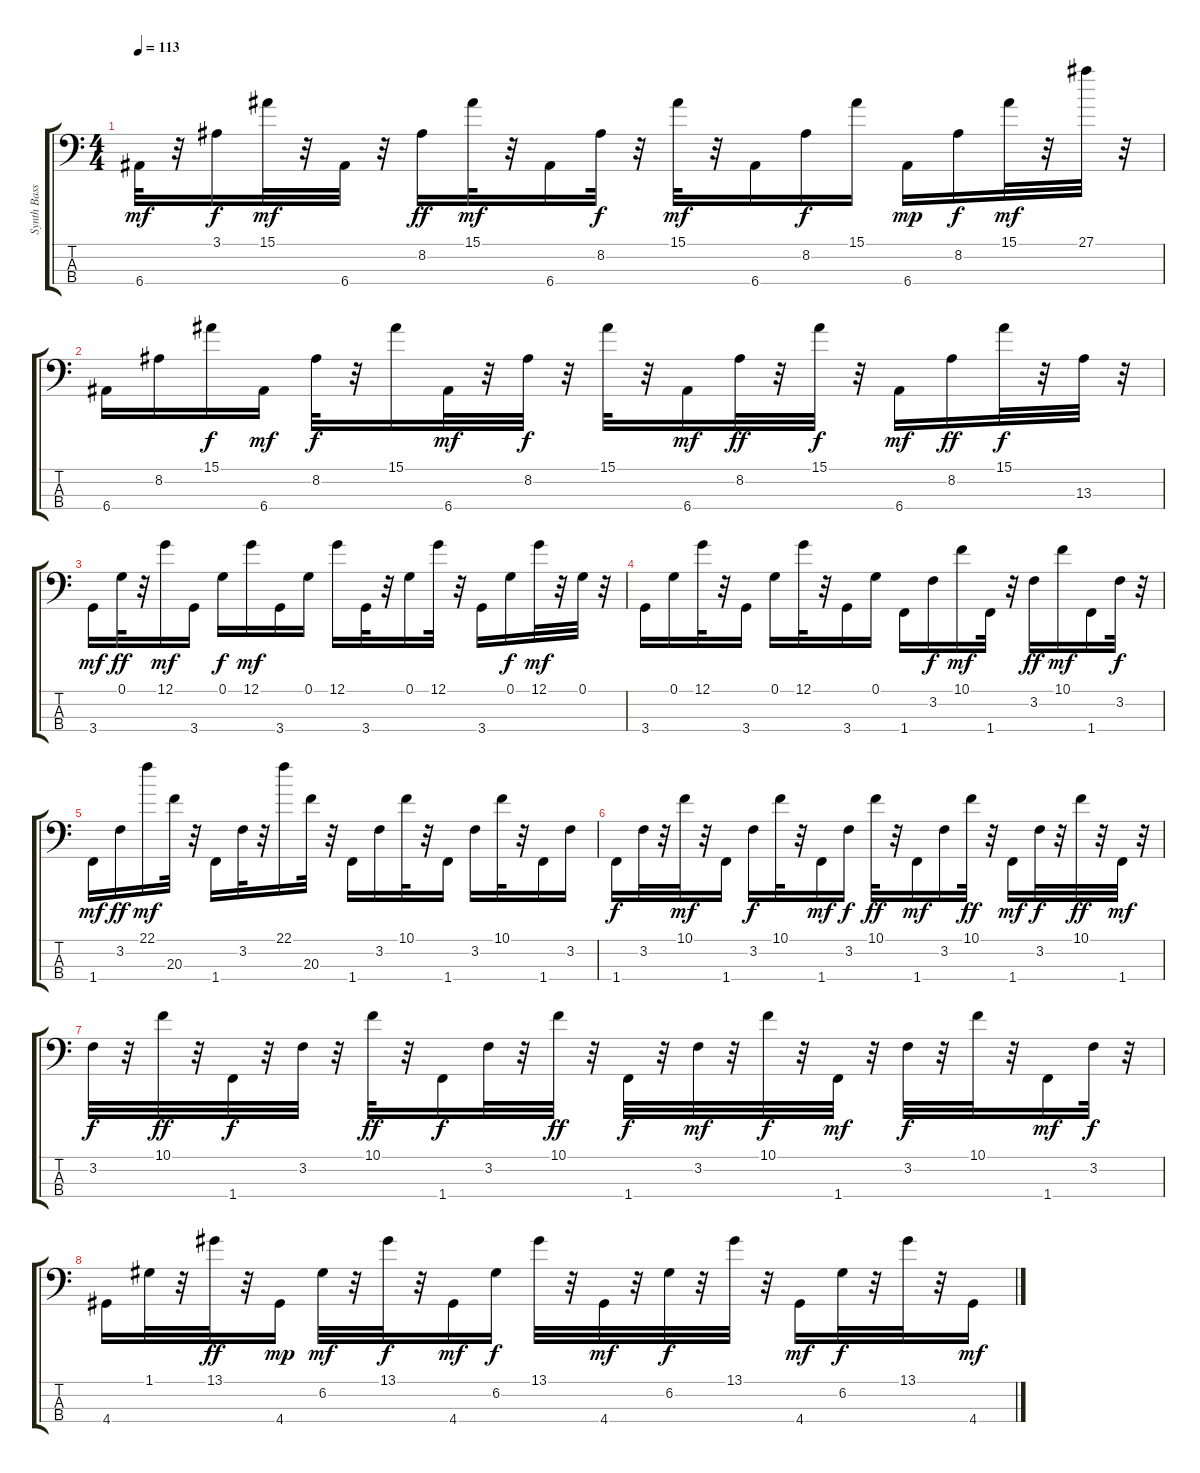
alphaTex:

\track ("Synth Bass" "Synth Bass") {instrument synthbass1}
\staff {score tabs}
\tuning (G2 D2 A1 E1) {hide}
\ts (4 4)
\tempo 113
\clef f4
\ks c
6.4.32{dy mf} r.32 3.1.16{dy f} 15.1.32{dy mf} r.32 6.4.32 r.32 8.2.16{dy ff} 15.1.32{dy mf} r.32 6.4.16 8.2.32{dy f} r.32 15.1.32{dy mf} r.32 6.4.16 8.2.16{dy f} 15.1.16 6.4.16{dy mp} 8.2.16{dy f} 15.1.32{dy mf} r.32 27.1.32 r.32 |
6.4.16 8.2.16 15.1.16{dy f} 6.4.16{dy mf} 8.2.32{dy f} r.32 15.1.16 6.4.32{dy mf} r.32 8.2.32{dy f} r.32 15.1.32 r.32 6.4.16{dy mf} 8.2.32{dy ff} r.32 15.1.32{dy f} r.32 6.4.16{dy mf} 8.2.16{dy ff} 15.1.32{dy f} r.32 13.3.32 r.32 |
3.4.16{dy mf} 0.1.32{dy ff} r.32 12.1.16{dy mf} 3.4.16 0.1.16{dy f} 12.1.16{dy mf} 3.4.16 0.1.16 12.1.16 3.4.32 r.32 0.1.16 12.1.32 r.32 3.4.16 0.1.16{dy f} 12.1.32{dy mf} r.32 0.1.32 r.32 |
3.4.16 0.1.16 12.1.32 r.32 3.4.16 0.1.16 12.1.32 r.32 3.4.16 0.1.16 1.4.16 3.2.16{dy f} 10.1.16{dy mf} 1.4.32 r.32 3.2.16{dy ff} 10.1.16{dy mf} 1.4.16 3.2.32{dy f} r.32 |
1.4.16{dy mf} 3.2.16{dy ff} 22.1.16{dy mf} 20.3.32 r.32 1.4.16 3.2.32 r.32 22.1.16 20.3.32 r.32 1.4.16 3.2.16 10.1.32 r.32 1.4.16 3.2.16 10.1.32 r.32 1.4.16 3.2.16 |
1.4.16{dy f} 3.2.32 r.32 10.1.32{dy mf} r.32 1.4.16 3.2.16{dy f} 10.1.32 r.32 1.4.16{dy mf} 3.2.16{dy f} 10.1.32{dy ff} r.32 1.4.16{dy mf} 3.2.16 10.1.32{dy ff} r.32 1.4.16{dy mf} 3.2.32{dy f} r.32 10.1.32{dy ff} r.32 1.4.32{dy mf} r.32 |
3.2.32{dy f} r.32 10.1.32{dy ff} r.32 1.4.32{dy f} r.32 3.2.32 r.32 10.1.32{dy ff} r.32 1.4.16{dy f} 3.2.32 r.32 10.1.32{dy ff} r.32 1.4.32{dy f} r.32 3.2.32{dy mf} r.32 10.1.32{dy f} r.32 1.4.32{dy mf} r.32 3.2.32{dy f} r.32 10.1.32 r.32 1.4.16{dy mf} 3.2.32{dy f} r.32 |
4.4.16 1.1.32 r.32 13.1.32{dy ff} r.32 4.4.16{dy mp} 6.2.32{dy mf} r.32 13.1.32{dy f} r.32 4.4.16{dy mf} 6.2.16{dy f} 13.1.32 r.32 4.4.32{dy mf} r.32 6.2.32{dy f} r.32 13.1.32 r.32 4.4.16{dy mf} 6.2.32{dy f} r.32 13.1.32 r.32 4.4.16{dy mf}
